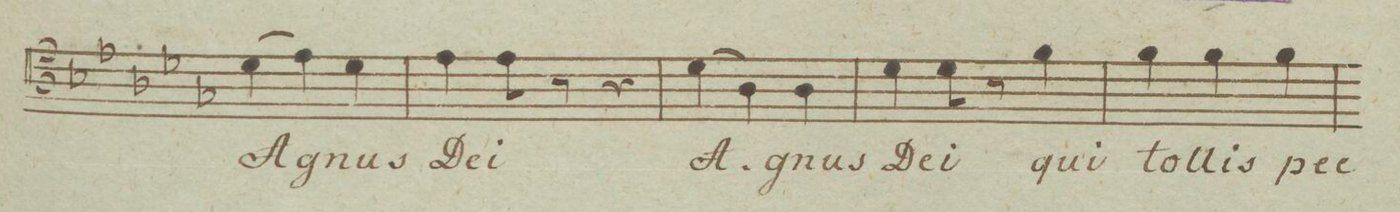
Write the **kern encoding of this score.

**kern	**text
*I"Tenore.	*
*clefC4	*
*k[b-e-a-d-g-]	*
*M3/4	*
(4d-\	A-
4e-\)	.
4d-\	-gnus
=34	=34
4e-\	De-
8e-\	-i
8r	.
4r	.
=35	=35
(4d-\	A-
4A-\)	.
4A-\	-gnus
=36	=36
4d-\	De-
8d-\	-i
8r	.
4f\	qui
=37	=37
4f\	tol-
4f\	-lis
4f\	pec-
=38	=38
*-	*-
